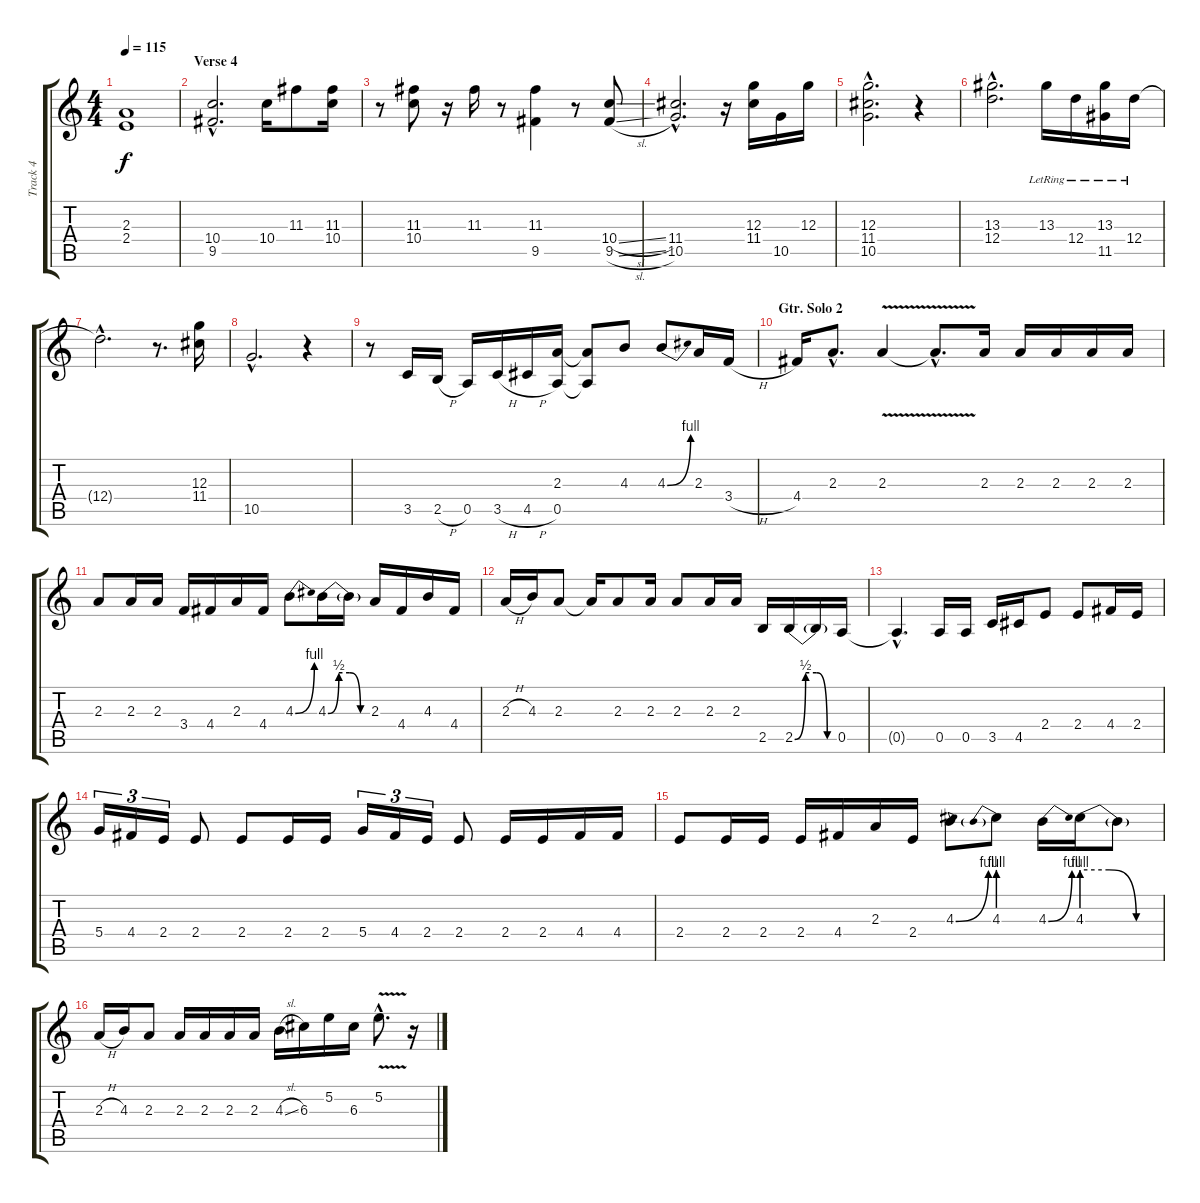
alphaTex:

\track ("Track 4" "Track 4") {instrument distortionguitar}
\staff {score tabs}
\tuning (E4 B3 G3 D3 A2 E2) {hide}
\ts (4 4)
\tempo 115
\clef g2
\ks c
(2.3 2.4).1{dy f} |
\section ("" "Verse 4")
(10.4{hac} 9.5{hac}).2{d} 10.4.16 11.3.8 (11.3 10.4).16 |
r.8 (11.3 10.4).8 r.16 11.3.16 r.8 (11.3 9.5).4 r.8 (10.4{sl} 9.5{sl}).8 |
(11.4{hac} 10.5{hac}).2{d} r.16 (12.3 11.4).16 10.5.16 12.3.16 |
(12.3{hac} 11.4{hac} 10.5{hac}).2{d} r.4 |
(13.3{hac} 12.4{hac}).2{d} 13.3{lr}.16 12.4{lr}.16 (13.3{lr} 11.5{lr}).16 12.4{lr}.16 |
12.4{hac t}.2{d} r.8{d} (12.3 11.4).16 |
10.5{hac}.2{d} r.4 |
r.8 3.5.16 2.5{h}.16 0.5.16 3.5{h}.16 4.5{h}.16 (2.3 0.5).16 (2.3{t} 0.5{t}).8 4.3.8 4.3{be (bend 0 0 60 4)}.8 2.3.16 3.4{h}.16 |
\section ("" "Gtr. Solo 2")
4.4.16 2.3{hac}.8{d} 2.3{v}.4 2.3{hac t}.8{d} 2.3.16 2.3.16 2.3.16 2.3.16 2.3.16 |
2.3.8 2.3.16 2.3.16 3.4.16 4.4.16 2.3.16 4.4.16 4.3{be (bend 0 0 60 4)}.8 4.3{be (custom 0 0 15 2 30 2 45 0 60 0)}.16 4.3{t}.16 2.3.16 4.4.16 4.3.16 4.4.16 |
2.3{h}.16 4.3.16 2.3.8 2.3{t}.16 2.3.8 2.3.16 2.3.8 2.3.16 2.3.16 2.5.16 2.5{be (custom 0 0 15 2 30 2 45 0 60 0)}.16 2.5{t}.16 0.5.16 |
0.5{hac t}.4{d} 0.5.16 0.5.16 3.5.16 4.5.16 2.4.8 2.4.8 4.4.16 2.4.16 |
5.4.16{tu (3 2)} 4.4.16{tu (3 2)} 2.4.16{tu (3 2)} 2.4.8 2.4.8 2.4.16 2.4.16 5.4.16{tu (3 2)} 4.4.16{tu (3 2)} 2.4.16{tu (3 2)} 2.4.8 2.4.16 2.4.16 4.4.16 4.4.16 |
2.4.8 2.4.16 2.4.16 2.4.16 4.4.16 2.3.16 2.4.16 4.3{be (bend 0 0 60 4)}.8 4.3{be (prebend 0 4 60 4)}.8 4.3{be (bend 0 0 60 4)}.16 4.3{be (custom 0 4 20 4 40 0 60 0)}.16 4.3{t}.8 |
2.3{h}.16 4.3.16 2.3.8 2.3.16 2.3.16 2.3.16 2.3.16 4.3{sl}.16 6.3.16 5.2.16 6.3.16 5.2{v hac}.8{d} r.16
